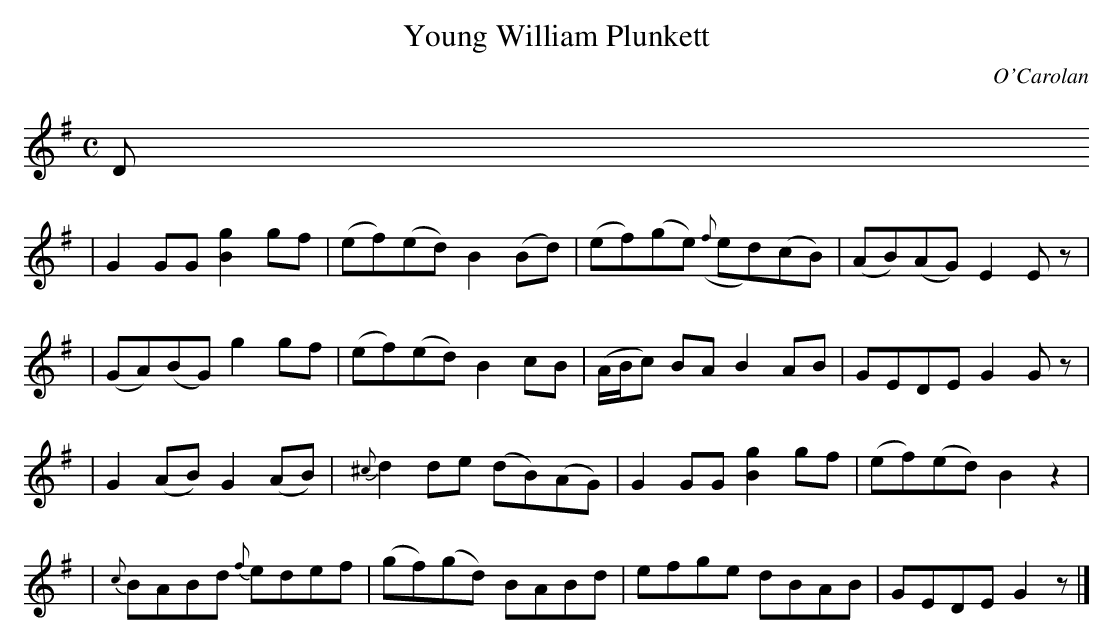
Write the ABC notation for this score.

X:1
T: Young William Plunkett
C: O'Carolan
M: C
L: 1/8
K: G
D
| ">"G2GG [g2B2]gf | (ef)(ed) B2(Bd) | (ef)(ge) ({f}ed)(cB) | (AB)(AG) E2Ez |
| (GA)(BG) g2gf | (ef)(ed) B2cB | (A/B/c) BA B2AB | GEDE G2Gz |
| ">"G2(AB) ">"G2(AB) | {^c}d2de (dB)(AG) | G2GG [g2B2]gf | (ef)(ed) B2z2 |
| {c}BABd {f}edef | ">"(gf)(gd) ">"BABd | ">"efge dBAB | GEDE G2z |]
